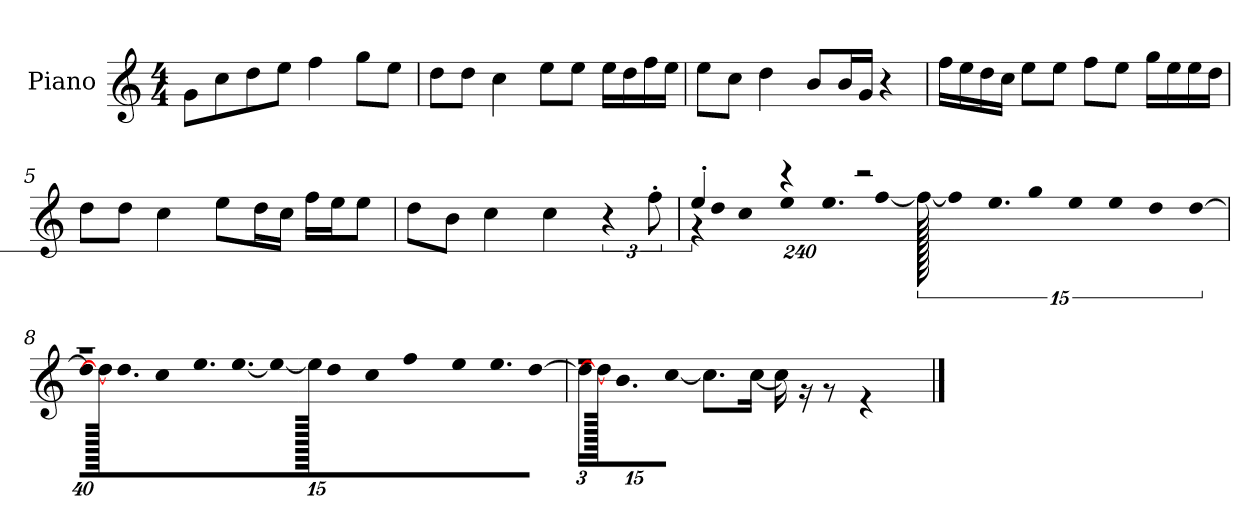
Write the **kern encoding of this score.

**kern
*part1
*staff1
*I"Piano
*I'P-no
*clefG2
*k[]
*M4/4
*MM90
=1
8g\L
8cc\
8dd\
8ee\J
4ff\
8gg\L
8ee\J
=2
8dd\L
8dd\J
4cc\
8ee\L
8ee\J
16ee\LL
16dd\
16ff\
16ee\JJ
=3
8ee\L
8cc\J
4dd\
8b/L
16b/L
16g/JJ
4r
=4
16ff\LL
16ee\
16dd\
16cc\JJ
8ee\L
8ee\J
8ff\L
8ee\J
16gg\LL
16ee\
16ee\
16dd\JJ
!!LO:LB:g=z
=5
8dd\L
8dd\J
4cc\
8ee\L
16dd\L
16cc\JJ
16ff\LL
16ee\J
8ee\J
=6
8dd\L
8b\J
4cc\
4cc\
6r
12ff'\
=7
*^
!	!LO:N:vis=32
4ee'/	640%23r
!	!LO:N:vis=16
.	1920%137dd\LL
!	!LO:N:vis=32
.	640%23cc\JK
!	!LO:N:vis=8
.	960%137ee\
4r	.
!	!LO:N:vis=16.
.	960%103ee\L
.	[384%41ff\J
2r	1920ff\_
*	*Xbrackettup
!	!LO:N:vis=32
.	640%23ff\KLL]
!	!LO:N:vis=16.
.	960%103ee\
!	!LO:N:vis=16
.	1920%137gg\
!	!LO:N:vis=16
.	1920%137ee\
!	!LO:N:vis=16
.	1920%137ee\
!	!LO:N:vis=32
.	640%23dd\K
.	[160%17dd\J
!!LO:LB:g=z	!!
=8	=8
!	!LO:N:vis=32
1r	640%23dd\KLL]
.	960dd\_
!	!LO:N:vis=16.
.	960%103dd\J
!	!LO:N:vis=8
.	960%137cc\
!	!LO:N:vis=16.
.	960%103ee\L
!	!LO:N:vis=16.
.	[960%103ee\JJ
.	480%17ee\LL_
.	1920ee\]
!	!LO:N:vis=16
.	1920%137dd\
!	!LO:N:vis=32
.	640%23cc\K
!	!LO:N:vis=16
.	1920%137ff\
!	!LO:N:vis=16
.	1920%137ee\
!	!LO:N:vis=16.
.	960%103ee\
.	[160%17dd\J
960ryy	.
=9	=9
1r	24dd\KL]
.	960dd\_
.	12.b\
.	[12cc\J
.	8.cc\L]
.	[16cc\Jk
.	16cc\]
.	16r
.	8r
.	4r
960ryy	.
*v	*v
==
*-
